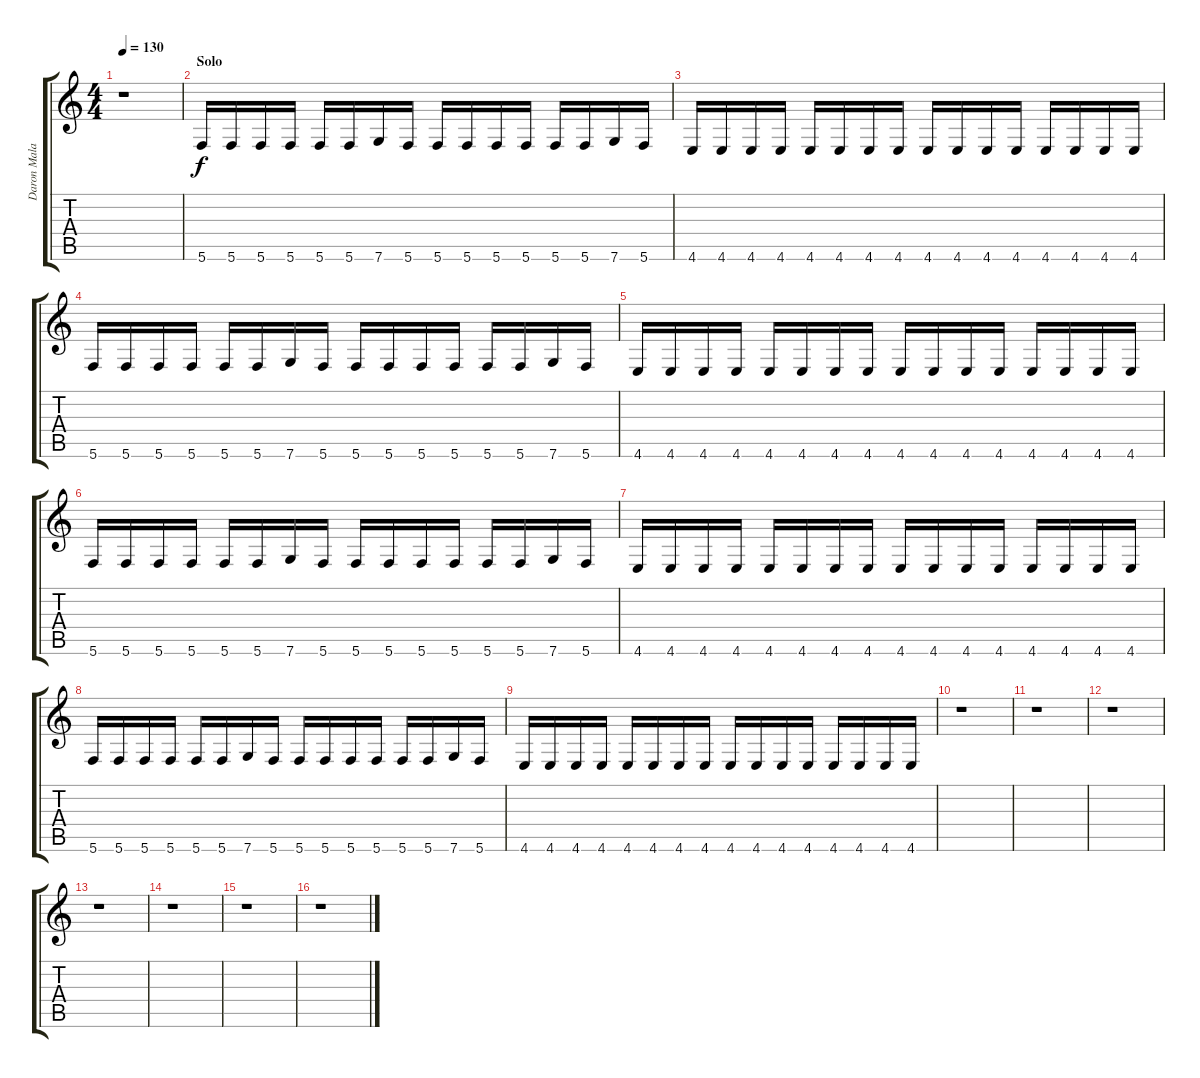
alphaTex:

\track ("Daron Malakian Fills" "Daron Mala") {instrument overdrivenguitar}
\staff {score tabs}
\tuning (D4 A3 F3 C3 G2 C2) {hide}
\ts (4 4)
\tempo 130
\clef g2
\ks c
r.1{dy f} |
\section ("" "Solo")
5.6.16 5.6.16 5.6.16 5.6.16 5.6.16 5.6.16 7.6.16 5.6.16 5.6.16 5.6.16 5.6.16 5.6.16 5.6.16 5.6.16 7.6.16 5.6.16 |
4.6.16 4.6.16 4.6.16 4.6.16 4.6.16 4.6.16 4.6.16 4.6.16 4.6.16 4.6.16 4.6.16 4.6.16 4.6.16 4.6.16 4.6.16 4.6.16 |
5.6.16 5.6.16 5.6.16 5.6.16 5.6.16 5.6.16 7.6.16 5.6.16 5.6.16 5.6.16 5.6.16 5.6.16 5.6.16 5.6.16 7.6.16 5.6.16 |
4.6.16 4.6.16 4.6.16 4.6.16 4.6.16 4.6.16 4.6.16 4.6.16 4.6.16 4.6.16 4.6.16 4.6.16 4.6.16 4.6.16 4.6.16 4.6.16 |
5.6.16 5.6.16 5.6.16 5.6.16 5.6.16 5.6.16 7.6.16 5.6.16 5.6.16 5.6.16 5.6.16 5.6.16 5.6.16 5.6.16 7.6.16 5.6.16 |
4.6.16 4.6.16 4.6.16 4.6.16 4.6.16 4.6.16 4.6.16 4.6.16 4.6.16 4.6.16 4.6.16 4.6.16 4.6.16 4.6.16 4.6.16 4.6.16 |
5.6.16 5.6.16 5.6.16 5.6.16 5.6.16 5.6.16 7.6.16 5.6.16 5.6.16 5.6.16 5.6.16 5.6.16 5.6.16 5.6.16 7.6.16 5.6.16 |
4.6.16 4.6.16 4.6.16 4.6.16 4.6.16 4.6.16 4.6.16 4.6.16 4.6.16 4.6.16 4.6.16 4.6.16 4.6.16 4.6.16 4.6.16 4.6.16 |
r.1 |
r.1 |
r.1 |
r.1 |
r.1 |
r.1 |
r.1
